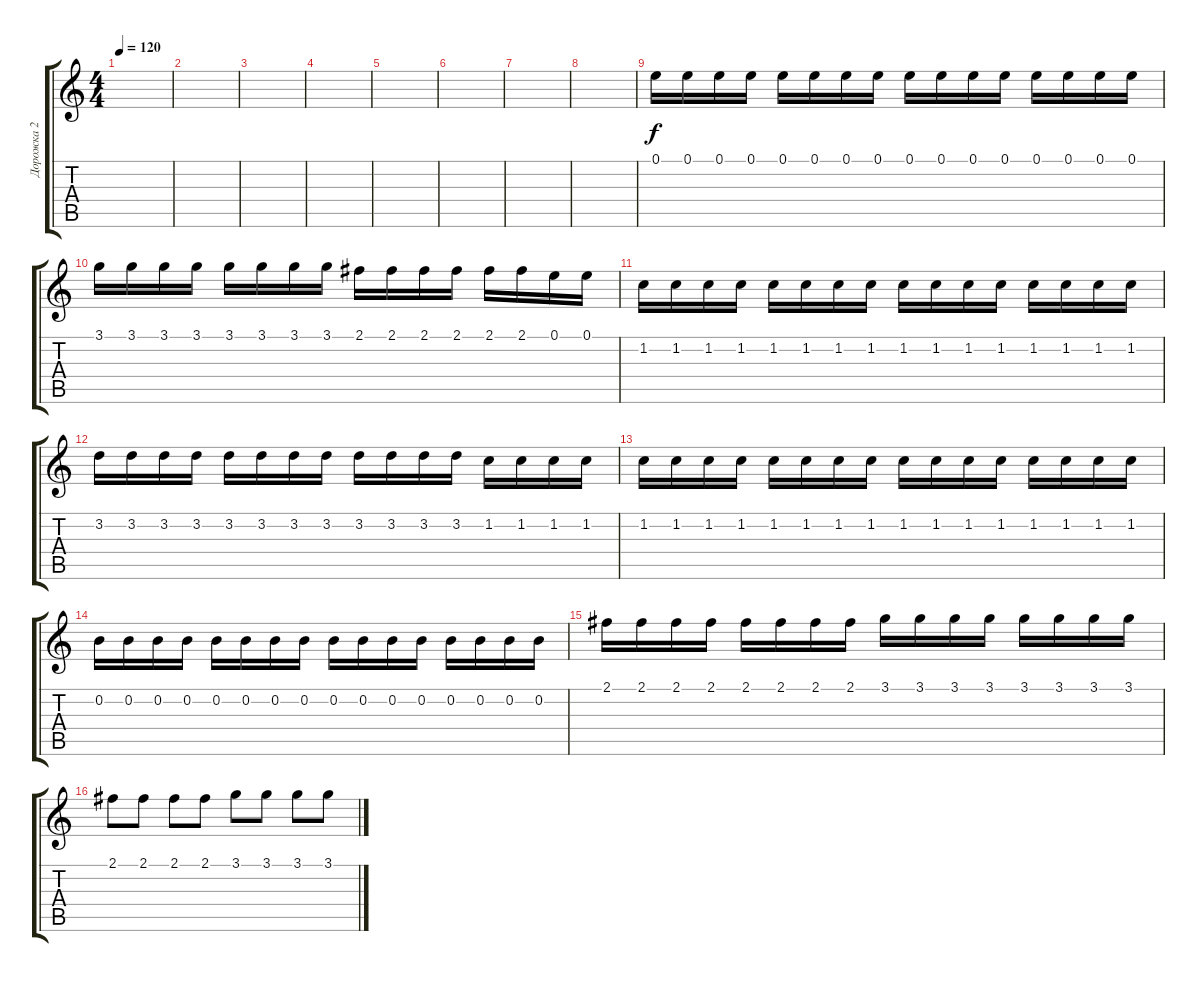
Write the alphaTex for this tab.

\track ("Дорожка 2" "Дорожка 2") {instrument acousticguitarsteel}
\staff {score tabs}
\tuning (E4 B3 G3 D3 A2 E2) {hide}
\ts (4 4)
\tempo 120
\clef g2
\ks c
|
|
|
|
|
|
|
|
0.1.16 0.1.16 0.1.16 0.1.16 0.1.16 0.1.16 0.1.16 0.1.16 0.1.16 0.1.16 0.1.16 0.1.16 0.1.16 0.1.16 0.1.16 0.1.16 |
3.1.16 3.1.16 3.1.16 3.1.16 3.1.16 3.1.16 3.1.16 3.1.16 2.1.16 2.1.16 2.1.16 2.1.16 2.1.16 2.1.16 0.1.16 0.1.16 |
1.2.16 1.2.16 1.2.16 1.2.16 1.2.16 1.2.16 1.2.16 1.2.16 1.2.16 1.2.16 1.2.16 1.2.16 1.2.16 1.2.16 1.2.16 1.2.16 |
3.2.16 3.2.16 3.2.16 3.2.16 3.2.16 3.2.16 3.2.16 3.2.16 3.2.16 3.2.16 3.2.16 3.2.16 1.2.16 1.2.16 1.2.16 1.2.16 |
1.2.16 1.2.16 1.2.16 1.2.16 1.2.16 1.2.16 1.2.16 1.2.16 1.2.16 1.2.16 1.2.16 1.2.16 1.2.16 1.2.16 1.2.16 1.2.16 |
0.2.16 0.2.16 0.2.16 0.2.16 0.2.16 0.2.16 0.2.16 0.2.16 0.2.16 0.2.16 0.2.16 0.2.16 0.2.16 0.2.16 0.2.16 0.2.16 |
2.1.16 2.1.16 2.1.16 2.1.16 2.1.16 2.1.16 2.1.16 2.1.16 3.1.16 3.1.16 3.1.16 3.1.16 3.1.16 3.1.16 3.1.16 3.1.16 |
2.1.8 2.1.8 2.1.8 2.1.8 3.1.8 3.1.8 3.1.8 3.1.8
